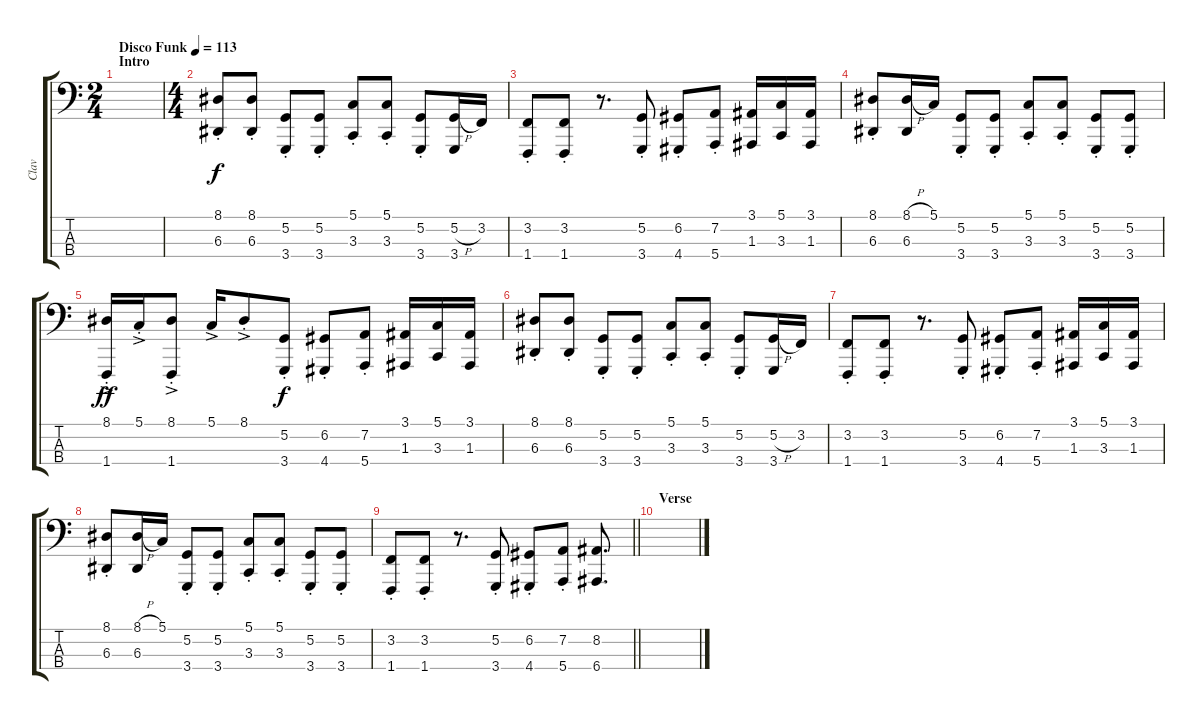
\track ("Clav" "Clav") {instrument clavinet}
\staff {score tabs}
\tuning (G2 D2 A1 E1) {hide}
\ts (2 4)
\section ("" "Intro")
\tempo (113 "Disco Funk")
\clef f4
\ks c
|
\ts (4 4)
(8.1{st} 6.3{st}).8 (8.1{st} 6.3{st}).8 (5.2{st} 3.4{st}).8 (5.2{st} 3.4{st}).8 (5.1{st} 3.3{st}).8 (5.1{st} 3.3{st}).8 (5.2{st} 3.4{st}).8 (5.2{h} 3.4).16 3.2.16 |
(3.2{st} 1.4{st}).8 (3.2{st} 1.4{st}).8 r.8{d} (5.2{st} 3.4{st}).8 (6.2{st} 4.4{st}).8 (7.2{st} 5.4{st}).8 (3.1 1.3).16 (5.1 3.3).16 (3.1 1.3).16 |
(8.1{st} 6.3{st}).8 (8.1{h} 6.3).16 5.1.16 (5.2{st} 3.4{st}).8 (5.2{st} 3.4{st}).8 (5.1{st} 3.3{st}).8 (5.1{st} 3.3{st}).8 (5.2{st} 3.4{st}).8 (5.2{st} 3.4{st}).8 |
(8.1{ac st} 1.4).16{dy ff} 5.1{ac st}.16 (8.1{ac st} 1.4{st}).8 5.1{ac}.16 8.1{ac st}.8 (5.2{st} 3.4{st}).8{dy f} (6.2{st} 4.4{st}).8 (7.2{st} 5.4{st}).8 (3.1 1.3).16 (5.1 3.3).16 (3.1 1.3).16 |
(8.1{st} 6.3{st}).8 (8.1{st} 6.3{st}).8 (5.2{st} 3.4{st}).8 (5.2{st} 3.4{st}).8 (5.1{st} 3.3{st}).8 (5.1{st} 3.3{st}).8 (5.2{st} 3.4{st}).8 (5.2{h} 3.4).16 3.2.16 |
(3.2{st} 1.4{st}).8 (3.2{st} 1.4{st}).8 r.8{d} (5.2{st} 3.4{st}).8 (6.2{st} 4.4{st}).8 (7.2{st} 5.4{st}).8 (3.1 1.3).16 (5.1 3.3).16 (3.1 1.3).16 |
(8.1{st} 6.3{st}).8 (8.1{h} 6.3).16 5.1.16 (5.2{st} 3.4{st}).8 (5.2{st} 3.4{st}).8 (5.1{st} 3.3{st}).8 (5.1{st} 3.3{st}).8 (5.2{st} 3.4{st}).8 (5.2{st} 3.4{st}).8 |
\barLineRight lightlight
(3.2{st} 1.4{st}).8 (3.2{st} 1.4{st}).8 r.8{d} (5.2{st} 3.4{st}).8 (6.2{st} 4.4{st}).8 (7.2{st} 5.4{st}).8 (8.2 6.4).8{d} |
\section ("" "Verse")
